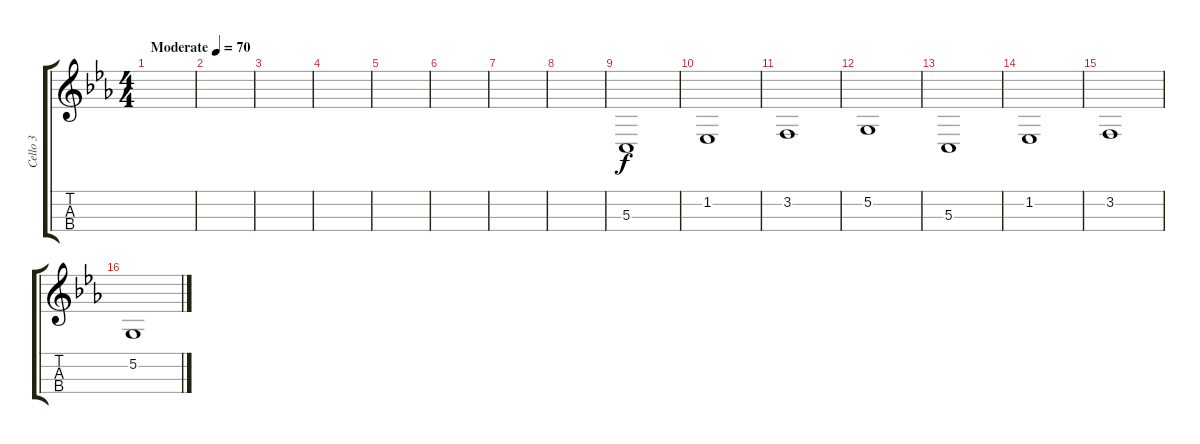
\track ("Cello 3" "Cello 3") {instrument cello}
\staff {score tabs}
\tuning (A3 D3 G2 C2) {hide}
\ts (4 4)
\tempo (70 "Moderate")
\clef g2
\ks eb
|
|
|
|
|
|
|
|
5.3.1 |
1.2.1 |
3.2.1 |
5.2.1 |
5.3.1 |
1.2.1 |
3.2.1 |
5.2.1
